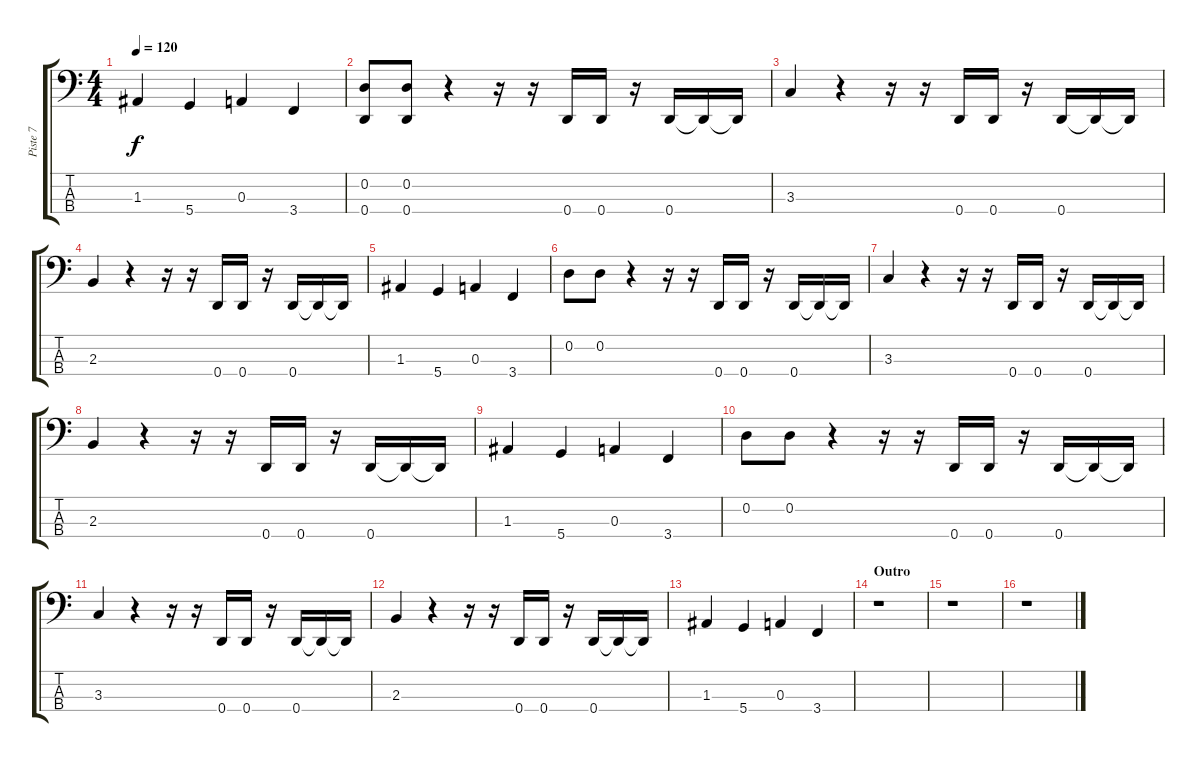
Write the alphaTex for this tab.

\track ("Piste 7" "Piste 7") {instrument electricbassfinger}
\staff {score tabs}
\tuning (G2 D2 A1 D1) {hide}
\ts (4 4)
\tempo 120
\clef f4
\ks c
1.3.4{dy f} 5.4.4 0.3.4 3.4.4 |
(0.2 0.4).8 (0.2 0.4).8 r.4 r.16 r.16 0.4.16 0.4.16 r.16 0.4.16 0.4{t}.16 0.4{t}.16 |
3.3.4 r.4 r.16 r.16 0.4.16 0.4.16 r.16 0.4.16 0.4{t}.16 0.4{t}.16 |
2.3.4 r.4 r.16 r.16 0.4.16 0.4.16 r.16 0.4.16 0.4{t}.16 0.4{t}.16 |
1.3.4 5.4.4 0.3.4 3.4.4 |
0.2.8 0.2.8 r.4 r.16 r.16 0.4.16 0.4.16 r.16 0.4.16 0.4{t}.16 0.4{t}.16 |
3.3.4 r.4 r.16 r.16 0.4.16 0.4.16 r.16 0.4.16 0.4{t}.16 0.4{t}.16 |
2.3.4 r.4 r.16 r.16 0.4.16 0.4.16 r.16 0.4.16 0.4{t}.16 0.4{t}.16 |
1.3.4 5.4.4 0.3.4 3.4.4 |
0.2.8 0.2.8 r.4 r.16 r.16 0.4.16 0.4.16 r.16 0.4.16 0.4{t}.16 0.4{t}.16 |
3.3.4 r.4 r.16 r.16 0.4.16 0.4.16 r.16 0.4.16 0.4{t}.16 0.4{t}.16 |
2.3.4 r.4 r.16 r.16 0.4.16 0.4.16 r.16 0.4.16 0.4{t}.16 0.4{t}.16 |
1.3.4 5.4.4 0.3.4 3.4.4 |
\section ("" "Outro")
r.1 |
r.1 |
r.1
